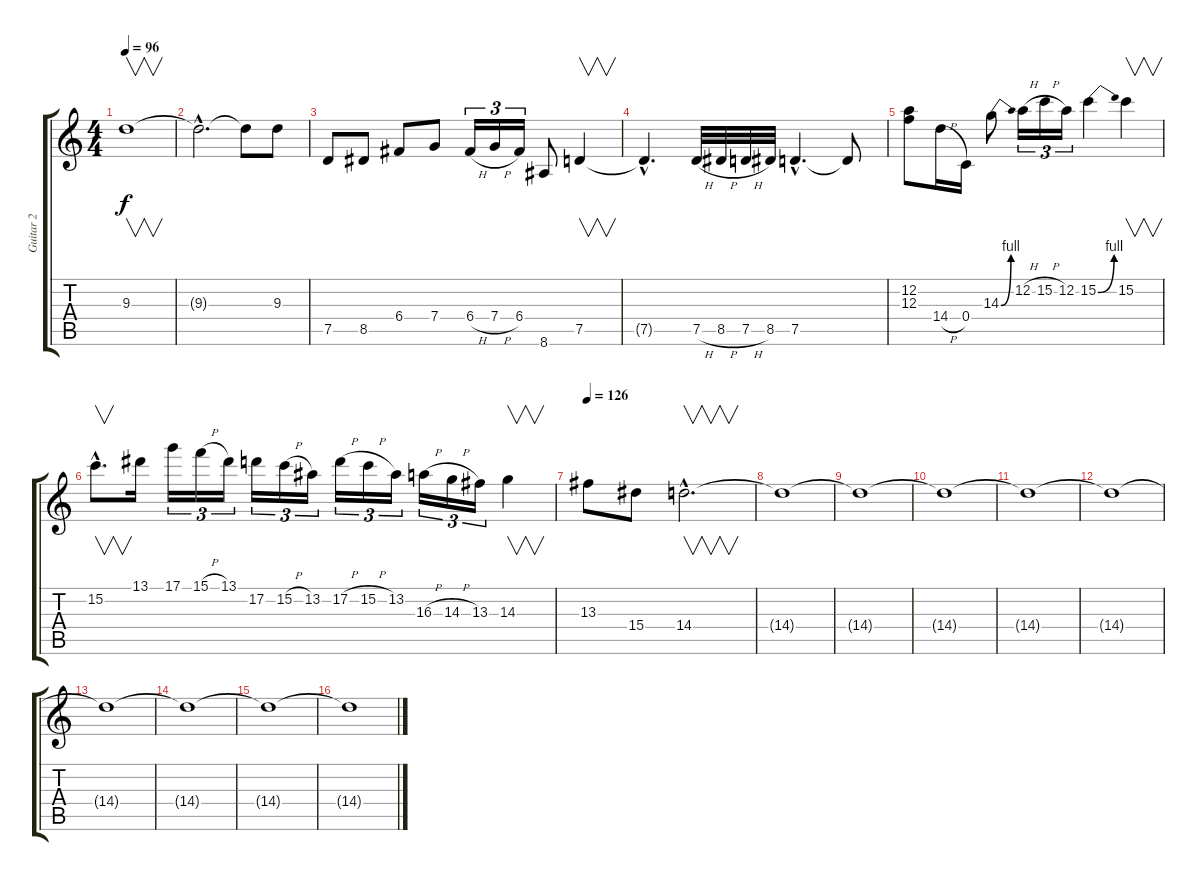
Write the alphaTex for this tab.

\track ("Guitar 2" "Guitar 2") {instrument distortionguitar}
\staff {score tabs}
\tuning (D4 A3 F3 C3 G2 D2) {hide}
\ts (4 4)
\tempo 96
\clef g2
\ks c
9.3.1{v dy f} |
9.3{hac t}.2{d} 9.3{t}.8 9.3.8 |
7.5.8 8.5.8 6.4.8 7.4.8 6.4{h}.16{tu (3 2)} 7.4{h}.16{tu (3 2)} 6.4.16{tu (3 2)} 8.6.8 7.5.4{v} |
7.5{hac t}.4{d} 7.5{h}.32 8.5{h}.32 7.5{h}.32 8.5.32 7.5{hac}.4{d} 7.5{t}.8 |
(12.2 12.3).8 14.4{h}.16 0.4.16 14.3{be (bend 0 0 60 4)}.8 12.2{h}.16{tu (3 2)} 15.2{h}.16{tu (3 2)} 12.2.16{tu (3 2)} 15.2{be (bend 0 0 60 4)}.4 15.2.4{v} |
15.2{hac}.8{v d} 13.1.16 17.1.16{tu (3 2)} 15.1{h}.16{tu (3 2)} 13.1.16{tu (3 2)} 17.2.16{tu (3 2)} 15.2{h}.16{tu (3 2)} 13.2.16{tu (3 2)} 17.2{h}.16{tu (3 2)} 15.2{h}.16{tu (3 2)} 13.2.16{tu (3 2)} 16.3{h}.16{tu (3 2)} 14.3{h}.16{tu (3 2)} 13.3.16{tu (3 2)} 14.3.4{v} |
\tempo 126
13.3.8 15.4.8 14.4{hac}.2{v d} |
14.4{t}.1 |
14.4{t}.1 |
14.4{t}.1 |
14.4{t}.1 |
14.4{t}.1 |
14.4{t}.1 |
14.4{t}.1 |
14.4{t}.1 |
14.4{t}.1
